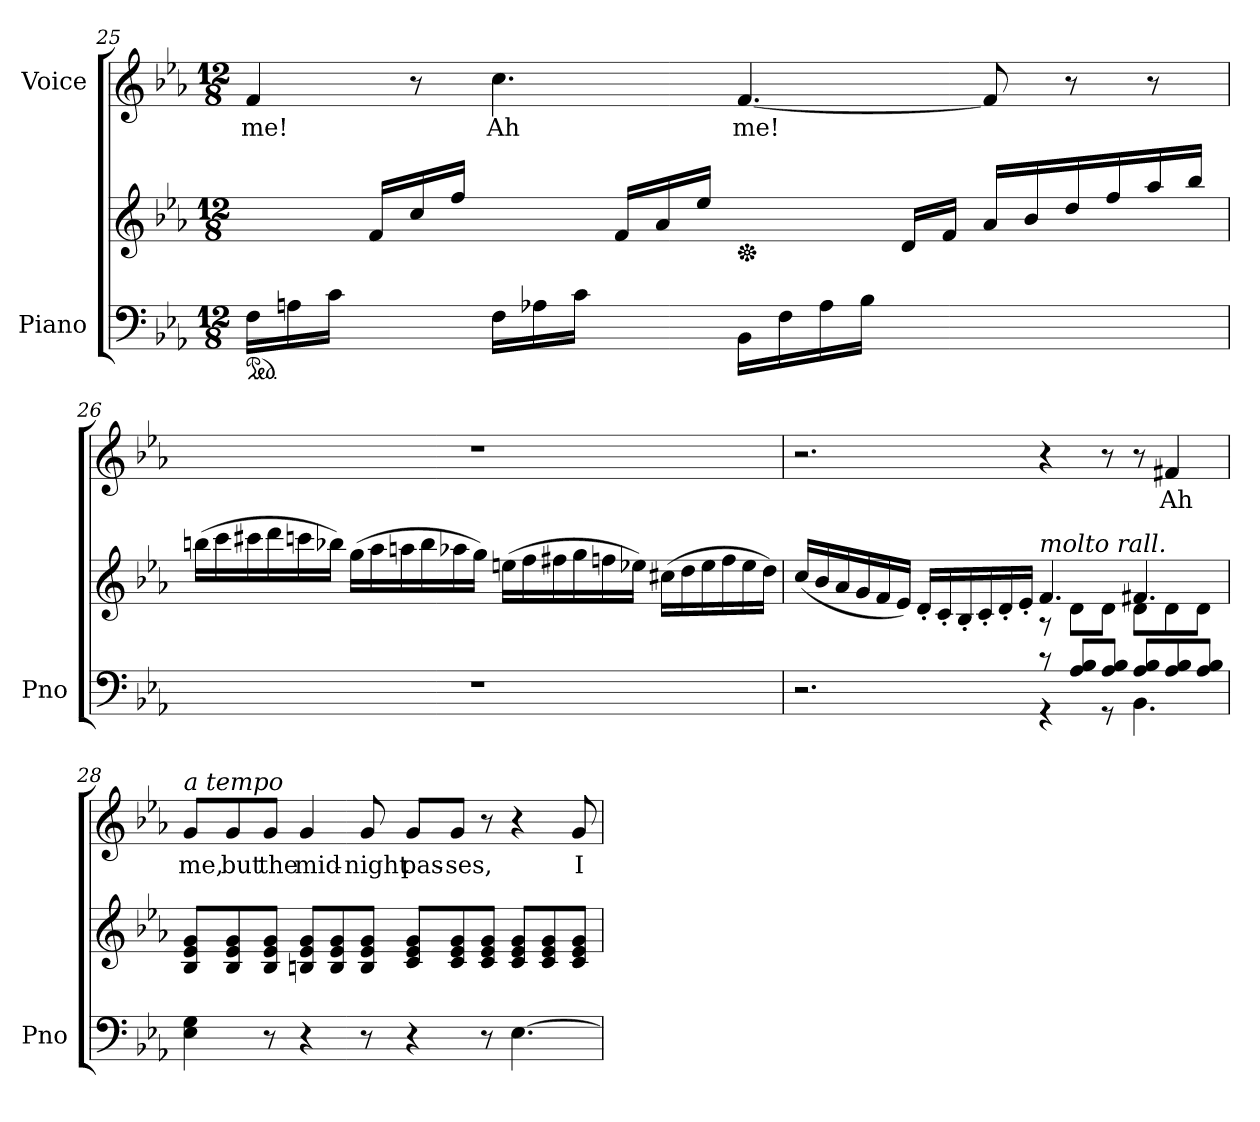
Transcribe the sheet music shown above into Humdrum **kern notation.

**kern	**kern	**kern	**text
*part2	*part2	*part1	*part1
*staff3	*staff2	*staff1	*staff1
*I"Piano	*	*I"Voice	*
*I'Pno	*	*	*
*clefF4	*clefG2	*clefG2	*
*k[b-e-a-]	*k[b-e-a-]	*k[b-e-a-]	*
*M12/8	*M12/8	*M12/8	*
*ped	*	*	*
=25	=25	=25	=25
*	*^	*	*
(16F\LL	1.ryy	8.ryy	4f/	me!
16An\	.	.	.	.
16c\JJ	.	.	.	.
8.ryy	.	16f/LL	.	.
.	.	16cc/	8r	.
.	.	16ff/JJ)	.	.
(16F\LL	.	8.ryy	4.cc\	Ah
16A-X\	.	.	.	.
16c\JJ	.	.	.	.
8.ryy	.	16f/LL	.	.
.	.	16a-/	.	.
.	.	16ee-/JJ)	.	.
*	*Xped	*	*	*
(16BB-\LL	.	4ryy	[4.f/	me!
16F\	.	.	.	.
16A-\	.	.	.	.
16B-\JJ	.	.	.	.
2ryy	.	16d/LL	.	.
.	.	16f/JJ	.	.
.	.	16a-/LL	8f/]	.
.	.	16b-/	.	.
.	.	16dd/	8r	.
.	.	16ff/	.	.
.	.	16aa-/	8r	.
.	.	16bb-/JJ)	.	.
*	*v	*v	*	*
=26	=26	=26	=26
1.r	(16bbn\LL	1.r	.
.	16ccc\	.	.
.	16ccc#X\	.	.
.	16ddd\	.	.
.	16cccn\	.	.
.	16bb-X\JJ)	.	.
.	(16gg\LL	.	.
.	16aa-\	.	.
.	16aan\	.	.
.	16bb-\	.	.
.	16aa-X\	.	.
.	16gg\JJ)	.	.
.	(16een\LL	.	.
.	16ff\	.	.
.	16ff#X\	.	.
.	16gg\	.	.
.	16ffn\	.	.
.	16ee-X\JJ)	.	.
.	(16cc#X\LL	.	.
.	16dd\	.	.
.	16ee-\	.	.
.	16ff\	.	.
.	16ee-\	.	.
.	16dd\JJ)	.	.
=27	=27	=27	=27
*^	*^	*	*
2.r	2.ryy	(16cc/LL	2.ryy	2.r	.
.	.	16b-/	.	.	.
.	.	16a-/	.	.	.
.	.	16g/	.	.	.
.	.	16f/	.	.	.
.	.	16e-/JJ)	.	.	.
.	.	16d'/LL	.	.	.
.	.	16c'/	.	.	.
.	.	16B-'/	.	.	.
.	.	16c'/	.	.	.
.	.	16d'/	.	.	.
.	.	16e-'/JJ	.	.	.
!	!	!LO:TX:i:t=molto rall.	!	!	!
8r	4r	4.f/	8r	4r	.
8A-/ 8B-/L	.	.	8d\L	.	.
8A-/ 8B-/J	8r	.	8d\J	8r	.
8A-/ 8B-/L	4.BB-\	4.f#X/	8d\L	8r	.
8A-/ 8B-/	.	.	8d\	4f#X/	Ah
8A-/ 8B-/J	.	.	8d\J	.	.
*v	*v	*	*	*	*
=28	=28	=28	=28	=28
!	!	!	!LO:TX:i:t=a tempo	!
!	!LO:TX:i:t=a tempo	!	!	!
*	*v	*v	*	*
4E-\ 4G\	8B-/ 8e-/ 8g/L	8g/L	me,
.	8B-/ 8e-/ 8g/	8g/	but
8r	8B-/ 8e-/ 8g/J	8g/J	the
4r	8Bn/ 8e-/ 8g/L	4g/	mid-
.	8B/ 8e-/ 8g/	.	.
8r	8B/ 8e-/ 8g/J	8g/	-night
4r	8c/ 8e-/ 8g/L	8g/L	pas-
.	8c/ 8e-/ 8g/	8g/J	-ses,
8r	8c/ 8e-/ 8g/J	8r	.
[4.E-\	8c/ 8e-/ 8g/L	4r	.
.	8c/ 8e-/ 8g/	.	.
.	8c/ 8e-/ 8g/J	8g/	I
=	=	=	=
*-	*-	*-	*-
